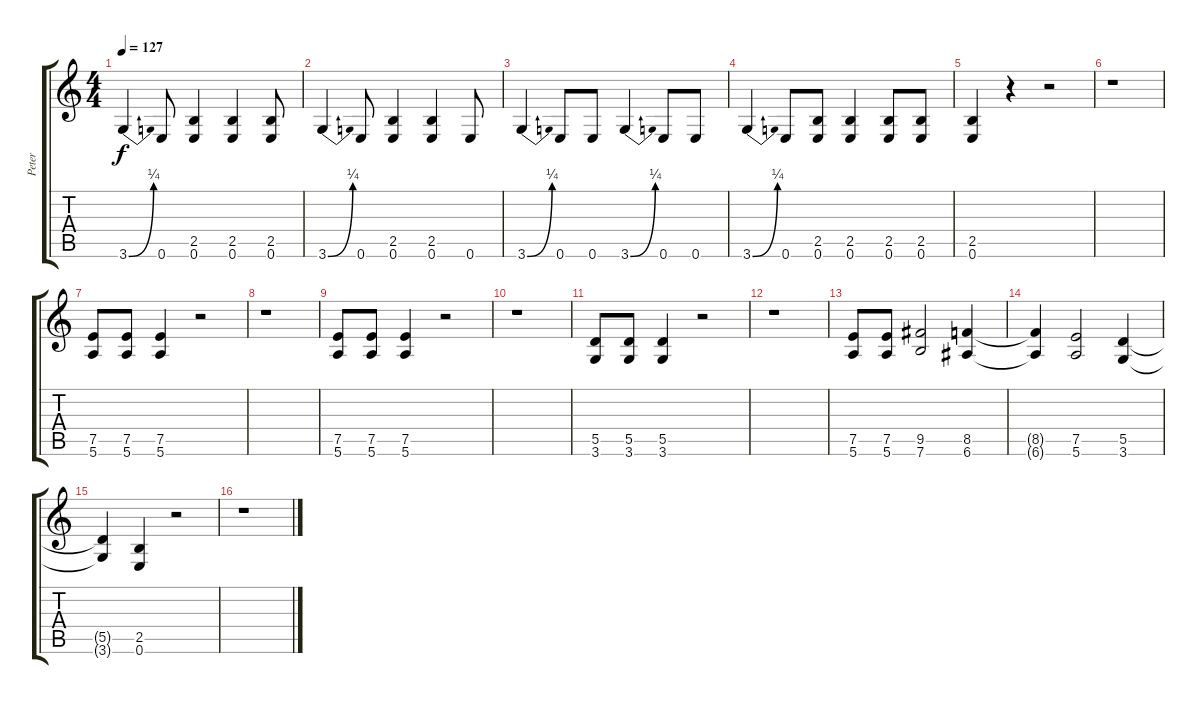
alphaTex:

\track ("Peter" "Peter") {instrument overdrivenguitar}
\staff {score tabs}
\tuning (E4 B3 G3 D3 A2 E2) {hide}
\ts (4 4)
\tempo 127
\clef g2
\ks c
3.6{be (bend 0 0 60 1)}.4{dy f} 0.6.8 (2.5 0.6).4 (2.5 0.6).4 (2.5 0.6).8 |
3.6{be (bend 0 0 60 1)}.4 0.6.8 (2.5 0.6).4 (2.5 0.6).4 0.6.8 |
3.6{be (bend 0 0 60 1)}.4 0.6.8 0.6.8 3.6{be (bend 0 0 60 1)}.4 0.6.8 0.6.8 |
3.6{be (bend 0 0 60 1)}.4 0.6.8 (2.5 0.6).8 (2.5 0.6).4 (2.5 0.6).8 (2.5 0.6).8 |
(2.5 0.6).4 r.4 r.2 |
r.1 |
(7.5 5.6).8 (7.5 5.6).8 (7.5 5.6).4 r.2 |
r.1 |
(7.5 5.6).8 (7.5 5.6).8 (7.5 5.6).4 r.2 |
r.1 |
(5.5 3.6).8 (5.5 3.6).8 (5.5 3.6).4 r.2 |
r.1 |
(7.5 5.6).8 (7.5 5.6).8 (9.5 7.6).2 (8.5 6.6).4 |
(8.5{t} 6.6{t}).4 (7.5 5.6).2 (5.5 3.6).4 |
(5.5{t} 3.6{t}).4 (2.5 0.6).4 r.2 |
r.1
